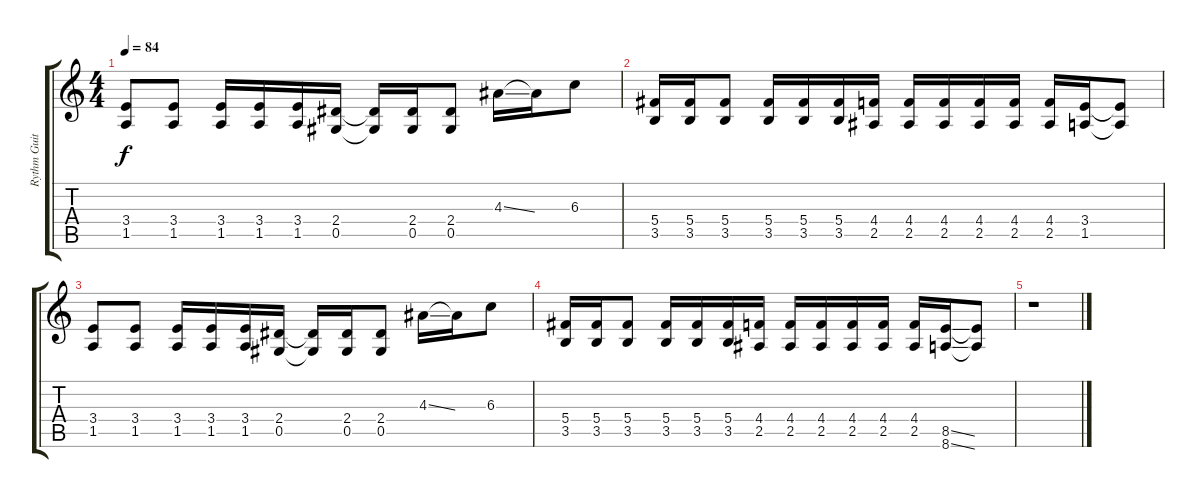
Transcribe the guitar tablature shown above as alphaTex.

\track ("Rythm Guitar 2" "Rythm Guit") {instrument distortionguitar}
\staff {score tabs}
\tuning (Eb4 Bb3 Gb3 Db3 Ab2 Db2) {hide}
\ts (4 4)
\tempo 84
\clef g2
\ks c
(3.4 1.5).8{dy f} (3.4 1.5).8 (3.4 1.5).16 (3.4 1.5).16 (3.4 1.5).16 (2.4 0.5).16 (2.4{t} 0.5{t}).16 (2.4 0.5).16 (2.4 0.5).8 4.3{ss}.16 4.3{t}.16 6.3.8 |
(5.4 3.5).16 (5.4 3.5).16 (5.4 3.5).8 (5.4 3.5).16 (5.4 3.5).16 (5.4 3.5).16 (4.4 2.5).16 (4.4 2.5).16 (4.4 2.5).16 (4.4 2.5).16 (4.4 2.5).16 (4.4 2.5).16 (3.4 1.5).16 (3.4{t} 1.5{t}).8 |
(3.4 1.5).8 (3.4 1.5).8 (3.4 1.5).16 (3.4 1.5).16 (3.4 1.5).16 (2.4 0.5).16 (2.4{t} 0.5{t}).16 (2.4 0.5).16 (2.4 0.5).8 4.3{ss}.16 4.3{t}.16 6.3.8 |
(5.4 3.5).16 (5.4 3.5).16 (5.4 3.5).8 (5.4 3.5).16 (5.4 3.5).16 (5.4 3.5).16 (4.4 2.5).16 (4.4 2.5).16 (4.4 2.5).16 (4.4 2.5).16 (4.4 2.5).16 (4.4 2.5).16 (8.5{ss} 8.6{ss}).16 (8.5{t} 8.6{t}).8 |
r.1
